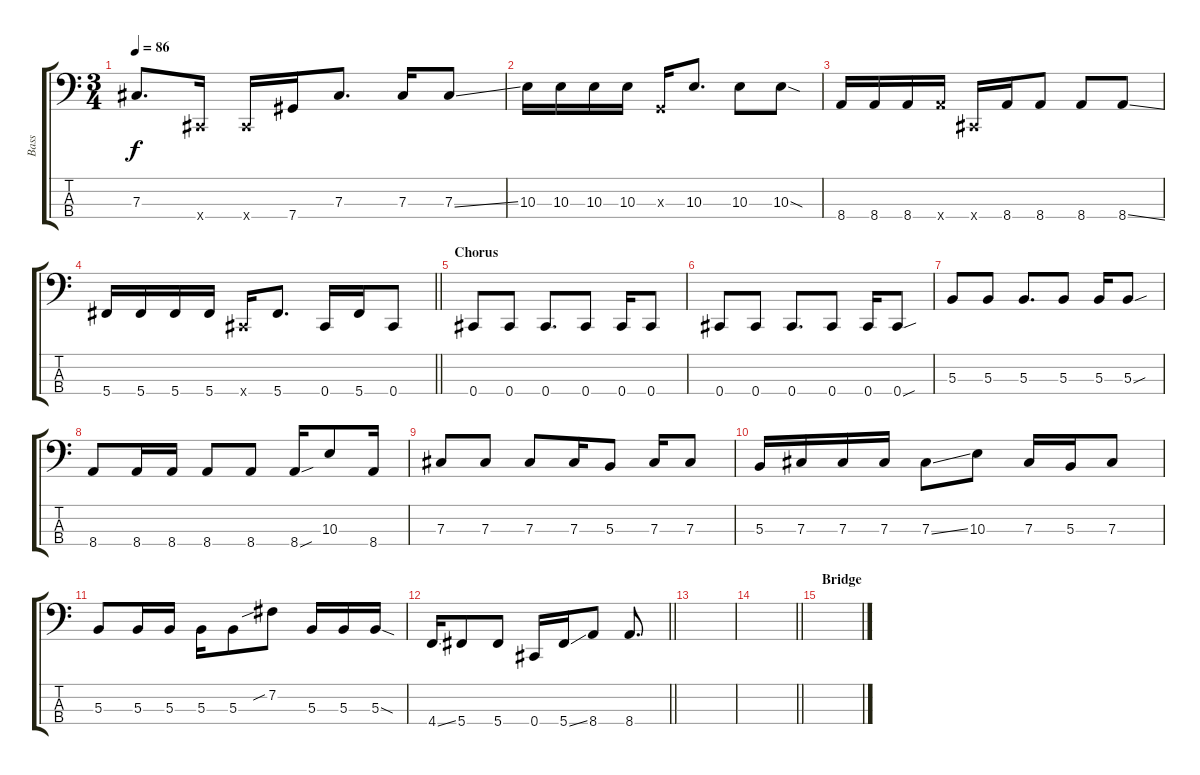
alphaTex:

\track ("Bass" "Bass") {instrument electricbasspick}
\staff {score tabs}
\tuning (E2 B1 Gb1 Db1) {hide}
\ts (3 4)
\tempo 86
\clef f4
\ks c
7.3.8{d dy f} 0.4{x}.16 0.4{x}.16 7.4.16 7.3.8{d} 7.3.16 7.3{ss}.8 |
10.3.16 10.3.16 10.3.16 10.3.16 1.3{x}.16 10.3.8{d} 10.3.8 10.3{sod}.8 |
8.4.16 8.4.16 8.4.16 8.4{x}.16 0.4{x}.16 8.4.16 8.4.8 8.4.8 8.4{ss}.8 |
\barLineRight lightlight
5.4.16 5.4.16 5.4.16 5.4.16 0.4{x}.16 5.4.8{d} 0.4.16 5.4.16 0.4.8 |
\section ("" "Chorus")
0.4.8 0.4.8 0.4.8{d} 0.4.8 0.4.16 0.4.8 |
0.4.8 0.4.8 0.4.8{d} 0.4.8 0.4.16 0.4{sou}.8 |
5.3.8 5.3.8 5.3.8{d} 5.3.8 5.3.16 5.3{sou}.8 |
8.4.8 8.4.16 8.4.16 8.4.8 8.4.8 8.4{sou}.16 10.3.8 8.4.16 |
7.3.8 7.3.8 7.3.8 7.3.16 5.3.8 7.3.16 7.3.8 |
5.3.16 7.3.16 7.3.16 7.3.16 7.3{ss}.8 10.3.8 7.3.16 5.3.16 7.3.8 |
5.3.8 5.3.16 5.3.16 5.3.16 5.3.8 7.2{sib}.8 5.3.16 5.3.16 5.3{sod}.16 |
\barLineRight lightlight
4.4{ss}.16 5.4.8 5.4.8 0.4.16 5.4{ss}.16 8.4.8 8.4.8{d} |
|
\barLineRight lightlight
|
\section ("" "Bridge")
